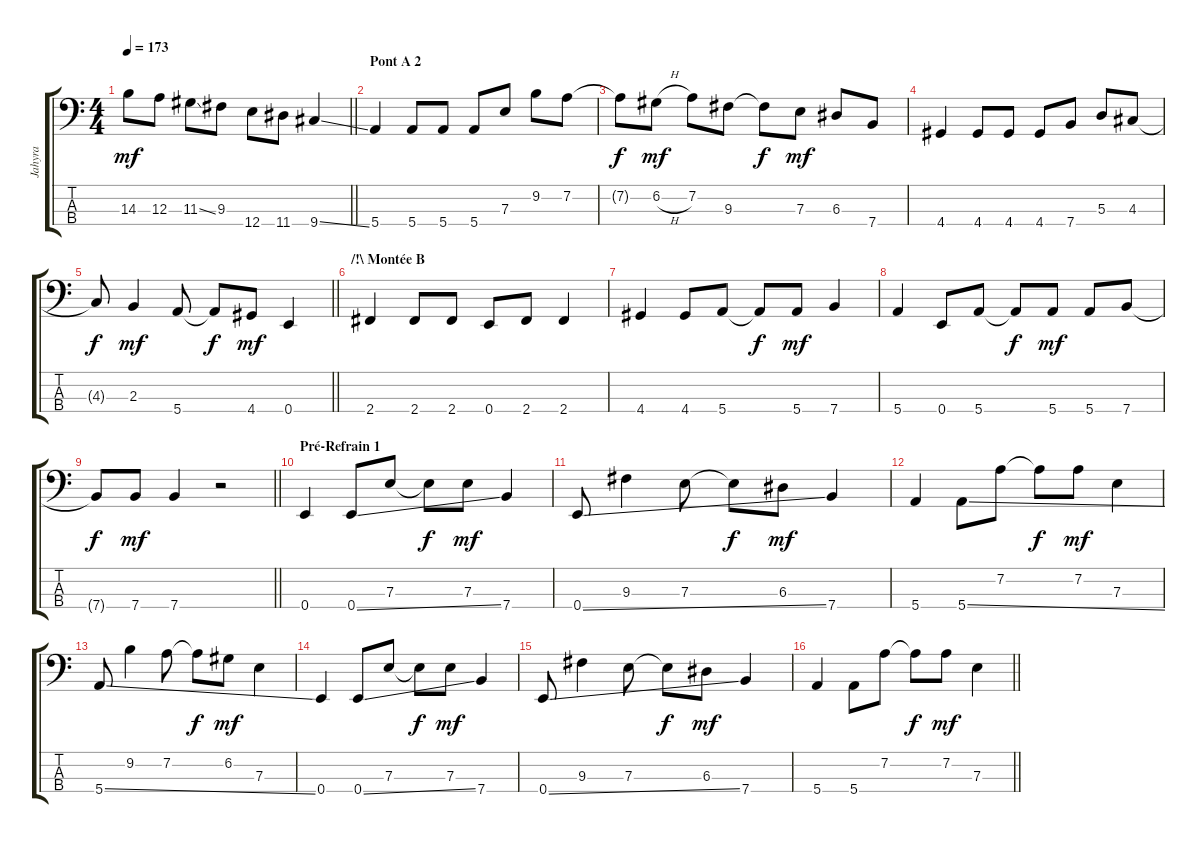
\track ("Jahyra" "Jahyra") {instrument electricbassfinger}
\staff {score tabs}
\tuning (G2 D2 A1 E1) {hide}
\ts (4 4)
\tempo 173
\clef f4
\barLineRight lightlight
\ks c
14.3.8{dy mf} 12.3.8 11.3{ss}.8 9.3.8 12.4.8 11.4.8 9.4{ss}.4 |
\section ("" "Pont A 2")
5.4.4 5.4.8 5.4.8 5.4.8 7.3.8 9.2.8 7.2.8 |
7.2{t}.8{dy f} 6.2{h}.8{dy mf} 7.2.8 9.3.8 9.3{t}.8{dy f} 7.3.8{dy mf} 6.3.8 7.4.8 |
4.4.4 4.4.8 4.4.8 4.4.8 7.4.8 5.3.8 4.3.8 |
\barLineRight lightlight
4.3{t}.8{dy f} 2.3.4{dy mf} 5.4.8 5.4{t}.8{dy f} 4.4.8{dy mf} 0.4.4 |
\section ("" "/!\\ Montée B")
2.4.4 2.4.8 2.4.8 0.4.8 2.4.8 2.4.4 |
4.4.4 4.4.8 5.4.8 5.4{t}.8{dy f} 5.4.8{dy mf} 7.4.4 |
5.4.4 0.4.8 5.4.8 5.4{t}.8{dy f} 5.4.8{dy mf} 5.4.8 7.4.8 |
\barLineRight lightlight
7.4{t}.8{dy f} 7.4.8{dy mf} 7.4.4 r.2 |
\section ("" "Pré-Refrain 1")
0.4.4 0.4{ss}.8 7.3.8 7.3{t}.8{dy f} 7.3.8{dy mf} 7.4.4 |
0.4{ss}.8 9.3.4 7.3.8 7.3{t}.8{dy f} 6.3.8{dy mf} 7.4.4 |
5.4.4 5.4{ss}.8 7.2.8 7.2{t}.8{dy f} 7.2.8{dy mf} 7.3.4 |
5.4{ss}.8 9.2.4 7.2.8 7.2{t}.8{dy f} 6.2.8{dy mf} 7.3.4 |
0.4.4 0.4{ss}.8 7.3.8 7.3{t}.8{dy f} 7.3.8{dy mf} 7.4.4 |
0.4{ss}.8 9.3.4 7.3.8 7.3{t}.8{dy f} 6.3.8{dy mf} 7.4.4 |
\barLineRight lightlight
5.4.4 5.4{ss}.8 7.2.8 7.2{t}.8{dy f} 7.2.8{dy mf} 7.3.4
